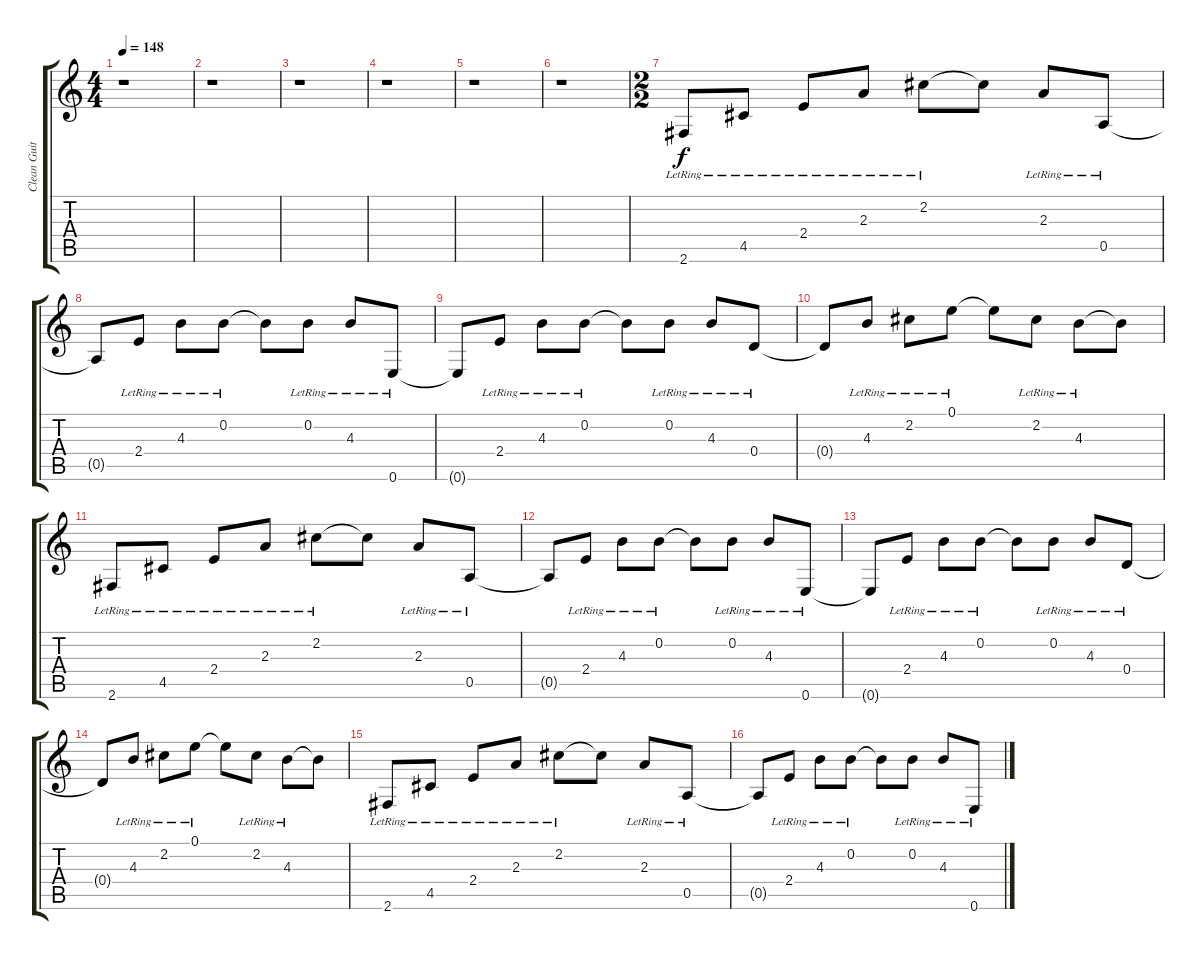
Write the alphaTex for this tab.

\track ("Clean Guitar" "Clean Guit") {instrument acousticguitarsteel}
\staff {score tabs}
\tuning (E4 B3 G3 D3 A2 E2) {hide}
\ts (4 4)
\tempo 148
\clef g2
\ks c
r.1{dy f} |
r.1 |
r.1 |
r.1 |
r.1 |
r.1 |
\ts (2 2)
2.6{lr}.8 4.5{lr}.8 2.4{lr}.8 2.3{lr}.8 2.2{lr}.8 2.2{t}.8 2.3{lr}.8 0.5{lr}.8 |
0.5{t}.8 2.4{lr}.8 4.3{lr}.8 0.2{lr}.8 0.2{t}.8 0.2{lr}.8 4.3{lr}.8 0.6{lr}.8 |
0.6{t}.8 2.4{lr}.8 4.3{lr}.8 0.2{lr}.8 0.2{t}.8 0.2{lr}.8 4.3{lr}.8 0.4{lr}.8 |
0.4{t}.8 4.3{lr}.8 2.2{lr}.8 0.1{lr}.8 0.1{t}.8 2.2{lr}.8 4.3{lr}.8 4.3{t}.8 |
2.6{lr}.8 4.5{lr}.8 2.4{lr}.8 2.3{lr}.8 2.2{lr}.8 2.2{t}.8 2.3{lr}.8 0.5{lr}.8 |
0.5{t}.8 2.4{lr}.8 4.3{lr}.8 0.2{lr}.8 0.2{t}.8 0.2{lr}.8 4.3{lr}.8 0.6{lr}.8 |
0.6{t}.8 2.4{lr}.8 4.3{lr}.8 0.2{lr}.8 0.2{t}.8 0.2{lr}.8 4.3{lr}.8 0.4{lr}.8 |
0.4{t}.8 4.3{lr}.8 2.2{lr}.8 0.1{lr}.8 0.1{t}.8 2.2{lr}.8 4.3{lr}.8 4.3{t}.8 |
2.6{lr}.8 4.5{lr}.8 2.4{lr}.8 2.3{lr}.8 2.2{lr}.8 2.2{t}.8 2.3{lr}.8 0.5{lr}.8 |
0.5{t}.8 2.4{lr}.8 4.3{lr}.8 0.2{lr}.8 0.2{t}.8 0.2{lr}.8 4.3{lr}.8 0.6{lr}.8
